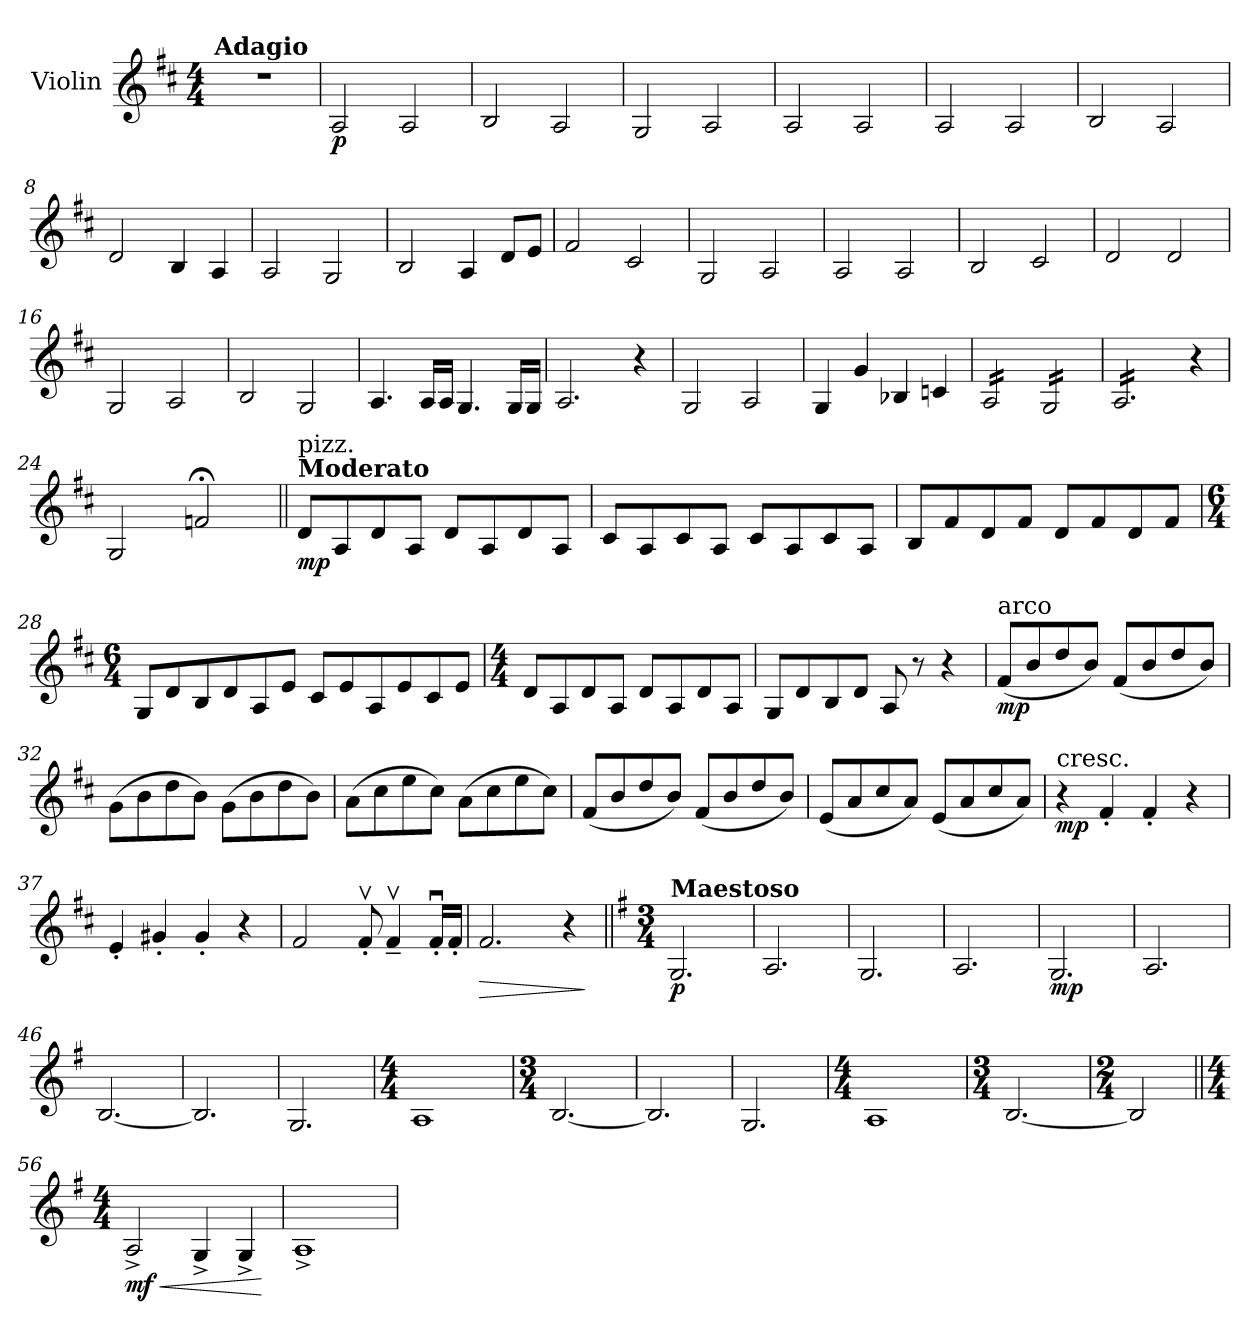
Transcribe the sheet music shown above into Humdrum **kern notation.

**kern	**dynam
*part1	*part1
*staff1	*staff1
*I"Violin	*
*I'Vln.	*
*clefG2	*
*k[f#c#]	*
*M4/4	*
=1	=1
!LO:TX:a:B:t=Adagio	!
1r	.
=2	=2
!	!LO:DY:b
2A/	p
2A/	.
=3	=3
2B/	.
2A/	.
=4	=4
2G/	.
2A/	.
=5	=5
2A/	.
2A/	.
=6	=6
2A/	.
2A/	.
=7	=7
2B/	.
2A/	.
=8	=8
2d/	.
4B/	.
4A/	.
=9	=9
2A/	.
2G/	.
=10	=10
2B/	.
4A/	.
8d/L	.
8e/J	.
=11	=11
2f#/	.
2c#/	.
!!LO:LB:g=z
=12	=12
2G/	.
2A/	.
=13	=13
2A/	.
2A/	.
=14	=14
2B/	.
2c#/	.
=15	=15
2d/	.
2d/	.
=16	=16
2G/	.
2A/	.
=17	=17
2B/	.
2G/	.
=18	=18
4.A/	.
16A/LL	.
16A/JJ	.
4.G/	.
16G/LL	.
16G/JJ	.
=19	=19
2.A/	.
4r	.
=20	=20
2G/	.
2A/	.
=21	=21
4G/	.
4g/	.
4B-X/	.
4cn/	.
!!LO:LB:g=z
=22	=22
*tremolo	*
16A/LL	.
16A/	.
16A/	.
16A/	.
16A/	.
16A/	.
16A/	.
16A/JJ	.
16G/LL	.
16G/	.
16G/	.
16G/	.
16G/	.
16G/	.
16G/	.
16G/JJ	.
=23	=23
16A/LL	.
16A/	.
16A/	.
16A/	.
16A/	.
16A/	.
16A/	.
16A/	.
16A/	.
16A/	.
16A/	.
16A/JJ	.
*Xtremolo	*
4r	.
=24	=24
2G/	.
2fn;</	.
=25||	=25||
*MM104	*
!LO:TX:a:B:t=Moderato	!
!LO:TX:a:t=pizz.	!
!	!LO:DY:b
8d/L	mp
8A/	.
8d/	.
8A/J	.
8d/L	.
8A/	.
8d/	.
8A/J	.
=26	=26
8c#/L	.
8A/	.
8c#/	.
8A/J	.
8c#/L	.
8A/	.
8c#/	.
8A/J	.
=27	=27
8B/L	.
8f#/	.
8d/	.
8f#/J	.
8d/L	.
8f#/	.
8d/	.
8f#/J	.
!!LO:LB:g=z
=28	=28
*M6/4	*
8G/L	.
8d/	.
8B/	.
8d/	.
8A/	.
8e/J	.
8c#/L	.
8e/	.
8A/	.
8e/	.
8c#/	.
8e/J	.
=29	=29
*M4/4	*
8d/L	.
8A/	.
8d/	.
8A/J	.
8d/L	.
8A/	.
8d/	.
8A/J	.
=30	=30
8G/L	.
8d/	.
8B/	.
8d/J	.
8A/	.
8r	.
4r	.
=31	=31
!LO:TX:a:t=arco	!
!	!LO:DY:b
(8f#/L	mp
8b/	.
8dd/	.
8b/J)	.
(8f#/L	.
8b/	.
8dd/	.
8b/J)	.
!!LO:LB:g=z
=32	=32
(8g\L	.
8b\	.
8dd\	.
8b\J)	.
(8g\L	.
8b\	.
8dd\	.
8b\J)	.
=33	=33
(8a\L	.
8cc#\	.
8ee\	.
8cc#\J)	.
(8a\L	.
8cc#\	.
8ee\	.
8cc#\J)	.
=34	=34
(8f#/L	.
8b/	.
8dd/	.
8b/J)	.
(8f#/L	.
8b/	.
8dd/	.
8b/J)	.
=35	=35
(8e/L	.
8a/	.
8cc#/	.
8a/J)	.
(8e/L	.
8a/	.
8cc#/	.
8a/J)	.
=36	=36
!LO:TX:a:t=cresc.	!
!	!LO:DY:b
4r	mp
4f#'/	.
4f#'/	.
4r	.
=37	=37
4e'/	.
4g#X'/	.
4g#'/	.
4r	.
!!LO:LB:g=z
=38	=38
2f#/	.
8f#v'/	.
4f#v~/	.
16f#u'/LL	.
16f#'/JJ	.
=39	=39
!	!LO:HP:b
2.f#/	>
4r	.
.	]
=40||	=40||
*k[f#]	*
*M3/4	*
*MM76	*
!LO:TX:a:B:t=Maestoso	!
!	!LO:DY:b
2.G/	p
=41	=41
2.A/	.
=42	=42
2.G/	.
=43	=43
2.A/	.
=44	=44
!	!LO:DY:b
2.G/	mp
=45	=45
2.A/	.
=46	=46
[2.B/	.
=47	=47
2.B/]	.
=48	=48
2.G/	.
=49	=49
*M4/4	*
1A	.
=50	=50
*M3/4	*
[2.B/	.
!!LO:LB:g=z
=51	=51
2.B/]	.
=52	=52
2.G/	.
=53	=53
*M4/4	*
1A	.
=54	=54
*M3/4	*
[2.B/	.
=55	=55
*M2/4	*
2B/]	.
=56||	=56||
*M4/4	*
!	!LO:HP:b
!	!LO:DY:n=1:b
2A^/	< mf
4G^/	.
4G^/	.
.	[
=57	=57
1A^	.
=	=
*-	*-
